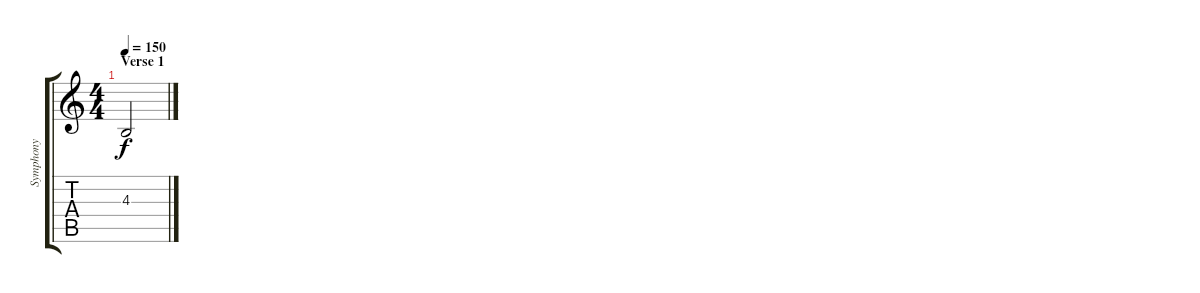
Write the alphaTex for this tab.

\track ("Symphony" "Symphony") {instrument stringensemble1}
\staff {score tabs}
\tuning (E4 B3 G3 D3 A2 E2) {hide}
\ts (4 4)
\section ("" "Verse 1")
\tempo 150
\clef g2
\ks c
4.3.2{dy f}
